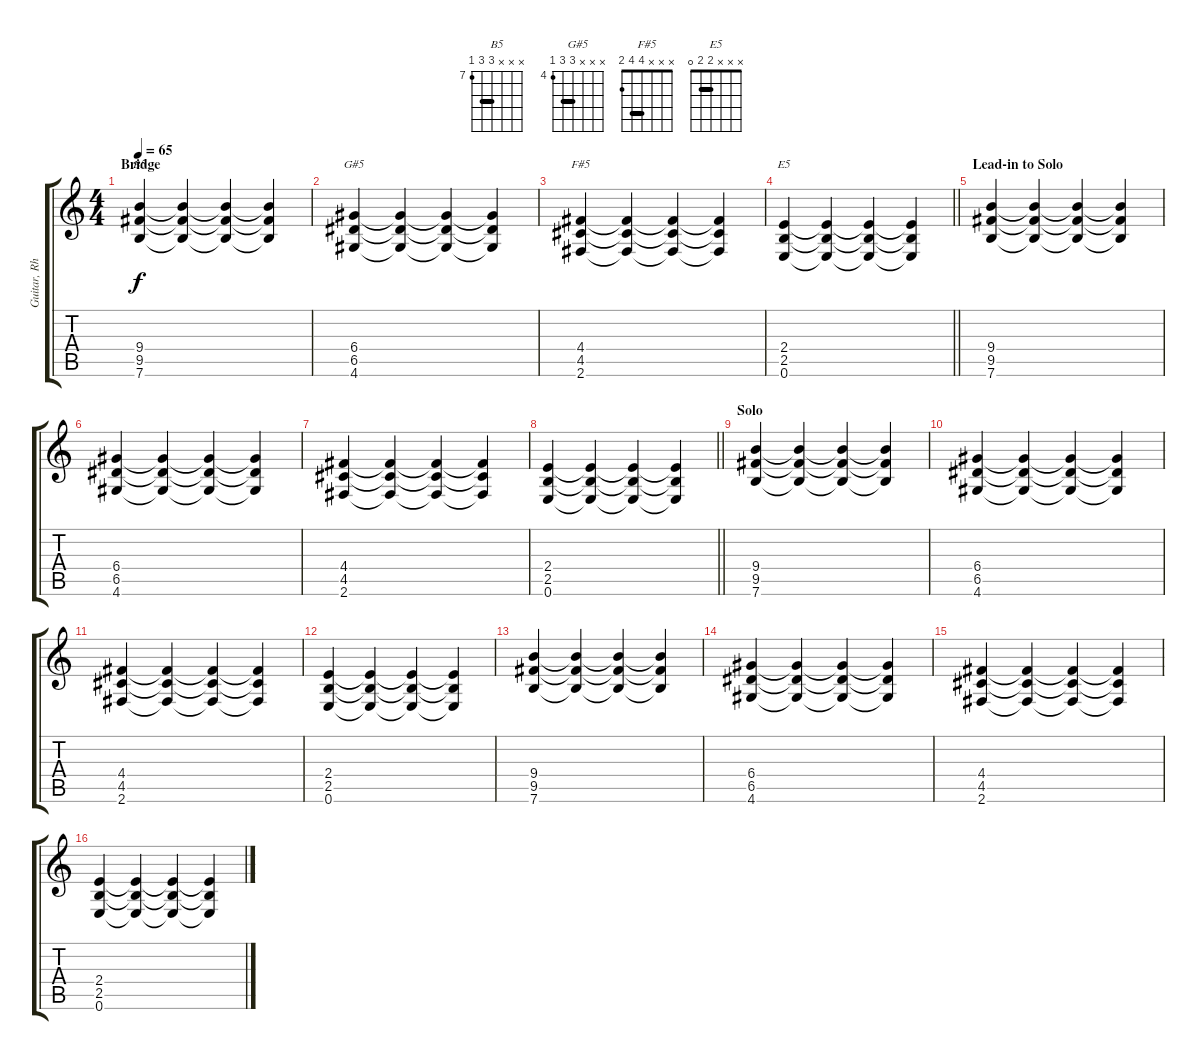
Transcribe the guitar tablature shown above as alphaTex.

\track ("Guitar, Rhythm" "Guitar, Rh") {instrument distortionguitar}
\staff {score tabs}
\tuning (E4 B3 G3 D3 A2 E2) {hide}
\chord ("B5" x x x 9 9 7) {firstfret 7 barre 9}
\chord ("G#5" x x x 6 6 4) {firstfret 4 barre 6}
\chord ("F#5" x x x 4 4 2) {barre 4}
\chord ("E5" x x x 2 2 0) {barre 2}
\ts (4 4)
\section ("" "Bridge")
\tempo 65
\clef g2
\ks c
(9.4 9.5 7.6).4{ch "B5" dy f} (9.4{t} 9.5{t} 7.6{t}).4 (9.4{t} 9.5{t} 7.6{t}).4 (9.4{t} 9.5{t} 7.6{t}).4 |
(6.4 6.5 4.6).4{ch "G#5"} (6.4{t} 6.5{t} 4.6{t}).4 (6.4{t} 6.5{t} 4.6{t}).4 (6.4{t} 6.5{t} 4.6{t}).4 |
(4.4 4.5 2.6).4{ch "F#5"} (4.4{t} 4.5{t} 2.6{t}).4 (4.4{t} 4.5{t} 2.6{t}).4 (4.4{t} 4.5{t} 2.6{t}).4 |
\barLineRight lightlight
(2.4 2.5 0.6).4{ch "E5"} (2.4{t} 2.5{t} 0.6{t}).4 (2.4{t} 2.5{t} 0.6{t}).4 (2.4{t} 2.5{t} 0.6{t}).4 |
\section ("" "Lead-in to Solo")
(9.4 9.5 7.6).4 (9.4{t} 9.5{t} 7.6{t}).4 (9.4{t} 9.5{t} 7.6{t}).4 (9.4{t} 9.5{t} 7.6{t}).4 |
(6.4 6.5 4.6).4 (6.4{t} 6.5{t} 4.6{t}).4 (6.4{t} 6.5{t} 4.6{t}).4 (6.4{t} 6.5{t} 4.6{t}).4 |
(4.4 4.5 2.6).4 (4.4{t} 4.5{t} 2.6{t}).4 (4.4{t} 4.5{t} 2.6{t}).4 (4.4{t} 4.5{t} 2.6{t}).4 |
\barLineRight lightlight
(2.4 2.5 0.6).4 (2.4{t} 2.5{t} 0.6{t}).4 (2.4{t} 2.5{t} 0.6{t}).4 (2.4{t} 2.5{t} 0.6{t}).4 |
\section ("" "Solo")
(9.4 9.5 7.6).4 (9.4{t} 9.5{t} 7.6{t}).4 (9.4{t} 9.5{t} 7.6{t}).4 (9.4{t} 9.5{t} 7.6{t}).4 |
(6.4 6.5 4.6).4 (6.4{t} 6.5{t} 4.6{t}).4 (6.4{t} 6.5{t} 4.6{t}).4 (6.4{t} 6.5{t} 4.6{t}).4 |
(4.4 4.5 2.6).4 (4.4{t} 4.5{t} 2.6{t}).4 (4.4{t} 4.5{t} 2.6{t}).4 (4.4{t} 4.5{t} 2.6{t}).4 |
(2.4 2.5 0.6).4 (2.4{t} 2.5{t} 0.6{t}).4 (2.4{t} 2.5{t} 0.6{t}).4 (2.4{t} 2.5{t} 0.6{t}).4 |
(9.4 9.5 7.6).4 (9.4{t} 9.5{t} 7.6{t}).4 (9.4{t} 9.5{t} 7.6{t}).4 (9.4{t} 9.5{t} 7.6{t}).4 |
(6.4 6.5 4.6).4 (6.4{t} 6.5{t} 4.6{t}).4 (6.4{t} 6.5{t} 4.6{t}).4 (6.4{t} 6.5{t} 4.6{t}).4 |
(4.4 4.5 2.6).4 (4.4{t} 4.5{t} 2.6{t}).4 (4.4{t} 4.5{t} 2.6{t}).4 (4.4{t} 4.5{t} 2.6{t}).4 |
(2.4 2.5 0.6).4 (2.4{t} 2.5{t} 0.6{t}).4 (2.4{t} 2.5{t} 0.6{t}).4 (2.4{t} 2.5{t} 0.6{t}).4
